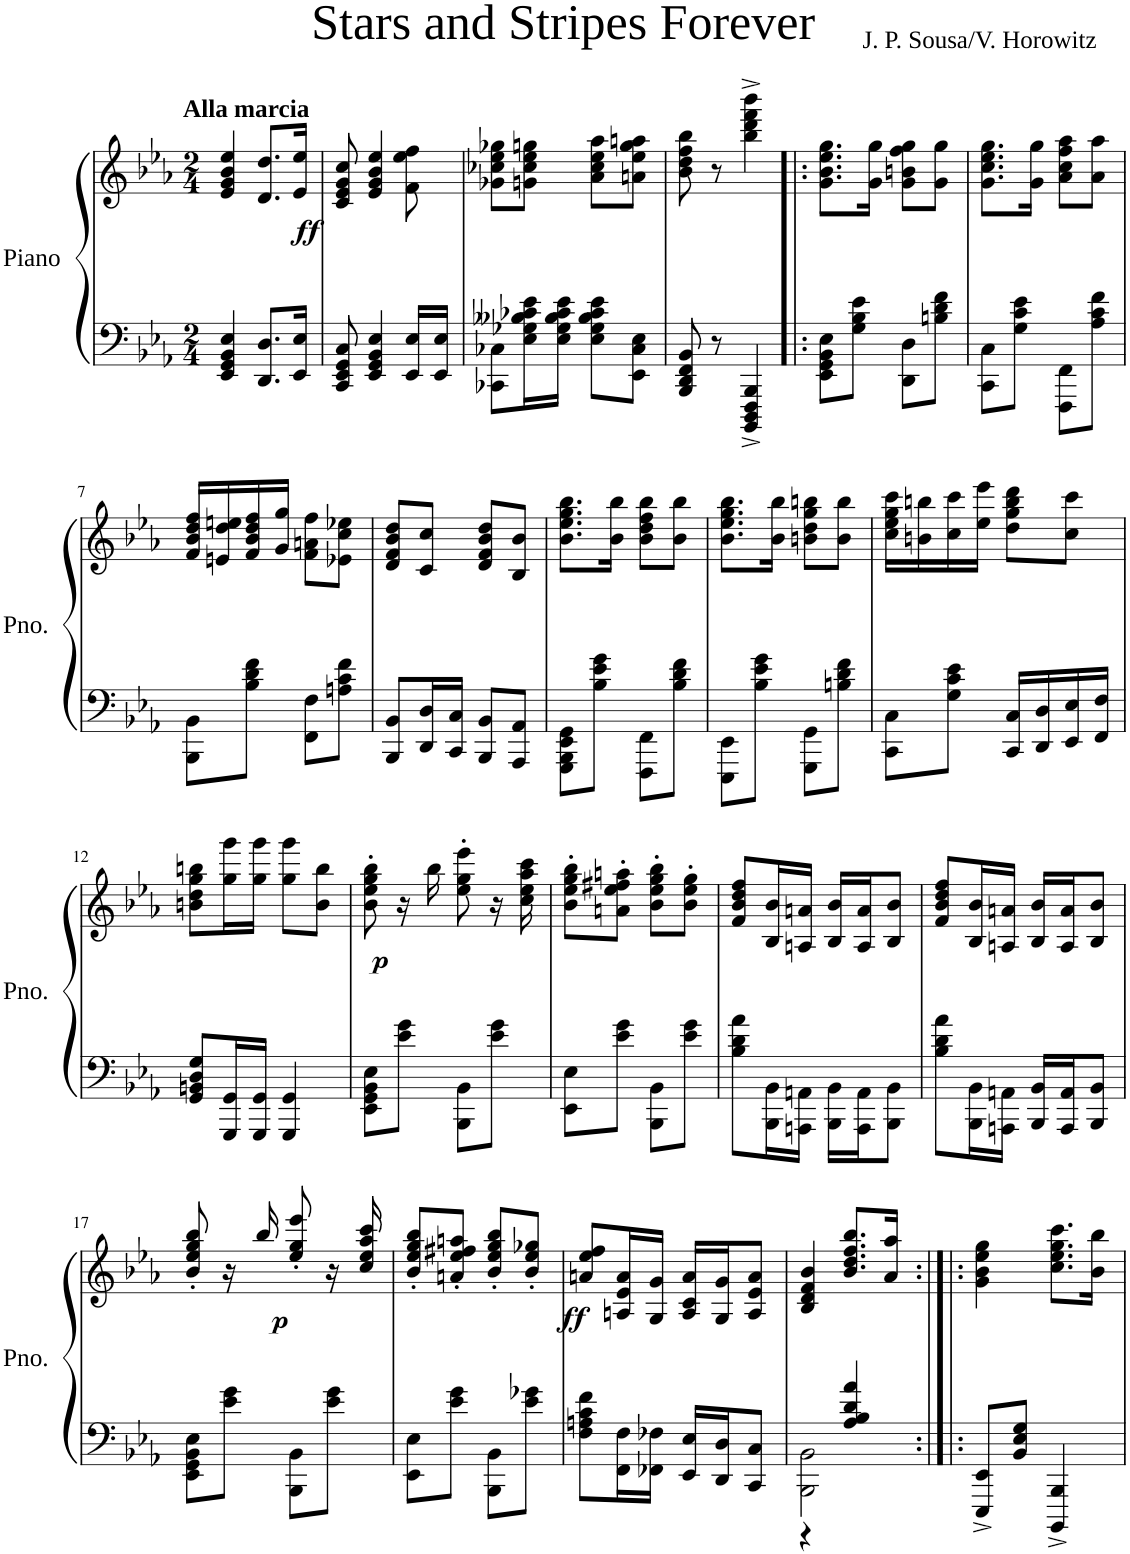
**kern	**kern	**dynam
*part1	*part1	*part1
*staff2	*staff1	*staff1/2
*I"Piano	*	*
*I'Pno.	*	*
*clefF4	*clefG2	*
*k[b-e-a-]	*k[b-e-a-]	*
*M2/4	*M2/4	*
=1	=1	=1
!	!LO:TX:a:B:t=Alla marcia	!
!	!	!LO:DY:b
4EE-/ 4GG/ 4BB-/ 4E-/	4e-/ 4g/ 4b-/ 4ee-/	ff
8.DD/ 8.D/L	8.d/ 8.dd/L	.
16EE-/ 16E-/Jk	16e-/ 16ee-/Jk	.
=2	=2	=2
8CC/ 8EE-/ 8GG/ 8C/	8c/ 8e-/ 8g/ 8cc/	.
4EE-/ 4GG/ 4BB-/ 4E-/	4e-/ 4g/ 4b-/ 4ee-/	.
16EE-/ 16E-/LL	8f\ 8ee-\ 8ff\	.
16EE-/ 16E-/JJ	.	.
=3	=3	=3
8CC-X\ 8C-X\L	8g-X\ 8cc-X\ 8ee-\ 8gg-X\L	.
16E-\ 16G-X\ 16B--X\ 16c-X\ 16e-\L	8gn\ 8cc-\ 8ee-\ 8ggn\J	.
16E-\ 16G-\ 16B--\ 16c-\ 16e-\JJ	.	.
8E-\ 8G-\ 8B--\ 8c-\ 8e-\L	8a-\ 8cc-\ 8ee-\ 8aa-\L	.
8EE-\ 8C-\ 8E-\J	8an\ 8ee-\ 8gg\ 8aan\J	.
=4	=4	=4
8BBB-/ 8DD/ 8FF/ 8BB-/	8b-\ 8dd\ 8ff\ 8bb-\	.
8r	8r	.
4BBBB-/^ 4DDD/^ 4FFF/^ 4BBB-/^	4bb-\^ 4ddd\^ 4fff\^ 4bbb-\^	.
=5!|:	=5!|:	=5!|:
8EE-\ 8GG\ 8BB-\ 8E-\L	8.g\ 8.b-\ 8.ee-\ 8.gg\L	.
8G\ 8B-\ 8e-\J	.	.
.	16g\ 16gg\Jk	.
8DD\ 8D\L	8g\ 8bn\ 8ff\ 8gg\L	.
8Bn\ 8d\ 8f\J	8g\ 8gg\J	.
=6	=6	=6
8CC\ 8C\L	8.g\ 8.cc\ 8.ee-\ 8.gg\L	.
8G\ 8c\ 8e-\J	.	.
.	16g\ 16gg\Jk	.
8FFF\ 8FF\L	8a-\ 8cc\ 8ff\ 8aa-\L	.
8A-\ 8c\ 8f\J	8a-\ 8aa-\J	.
!!LO:LB:g=z
=7	=7	=7
8BBB-\ 8BB-\L	16f/ 16b-/ 16dd/ 16ff/LL	.
.	16en/ 16dd/ 16een/	.
8B-\ 8d\ 8f\J	16f/ 16b-/ 16dd/ 16ff/	.
.	16g/ 16gg/JJ	.
8FF\ 8F\L	8f\ 8an\ 8ff\L	.
8An\ 8c\ 8f\J	8e-X\ 8cc\ 8ee-X\J	.
=8	=8	=8
8BBB-/ 8BB-/L	8d/ 8f/ 8b-/ 8dd/L	.
16DD/ 16D/L	8c/ 8cc/J	.
16CC/ 16C/JJ	.	.
8BBB-/ 8BB-/L	8d/ 8f/ 8b-/ 8dd/L	.
8AAA-/ 8AA-/J	8B-/ 8b-/J	.
=9	=9	=9
8GGG\ 8BBB-\ 8EE-\ 8GG\L	8.b-\ 8.ee-\ 8.gg\ 8.bb-\L	.
8B-\ 8e-\ 8g\J	.	.
.	16b-\ 16bb-\Jk	.
8FFF\ 8FF\L	8b-\ 8dd\ 8ff\ 8bb-\L	.
8B-\ 8d\ 8f\J	8b-\ 8bb-\J	.
=10	=10	=10
8EEE-\ 8EE-\L	8.b-\ 8.ee-\ 8.gg\ 8.bb-\L	.
8B-\ 8e-\ 8g\J	.	.
.	16b-\ 16bb-\Jk	.
8GGG\ 8GG\L	8bn\ 8dd\ 8gg\ 8bbn\L	.
8Bn\ 8d\ 8f\J	8b\ 8bb\J	.
=11	=11	=11
8CC\ 8C\L	16cc\ 16ee-\ 16gg\ 16ccc\LL	.
.	16bn\ 16bbn\	.
8G\ 8c\ 8e-\J	16cc\ 16ccc\	.
.	16ee-\ 16eee-\JJ	.
16CC/ 16C/LL	8dd\ 8gg\ 8bb\ 8ddd\L	.
16DD/ 16D/	.	.
16EE-/ 16E-/	8cc\ 8ccc\J	.
16FF/ 16F/JJ	.	.
!!LO:LB:g=z
=12	=12	=12
8GG/ 8BBn/ 8D/ 8G/L	8bn\ 8dd\ 8gg\ 8bbn\L	.
16GGG/ 16GG/L	16gg\ 16ggg\L	.
16GGG/ 16GG/JJ	16gg\ 16ggg\JJ	.
4GGG/ 4GG/	8gg\ 8ggg\L	.
.	8b\ 8bb\J	.
=13	=13	=13
!	!	!LO:DY:b
8EE-\ 8GG\ 8BB-\ 8E-\L	8b-\' 8ee-\' 8gg\' 8bb-\'	p
8e-\ 8g\J	16r	.
.	16bb-\	.
8BBB-\ 8BB-\L	8ee-\' 8gg\' 8eee-\'	.
8e-\ 8g\J	16r	.
.	16cc\ 16ee-\ 16aa-\ 16ccc\	.
=14	=14	=14
8EE-\ 8E-\L	8b-\' 8ee-\' 8gg\' 8bb-\'L	.
8e-\ 8g\J	8an\' 8ee-\' 8ff#X\' 8aan\'J	.
8BBB-\ 8BB-\L	8b-\' 8ee-\' 8gg\' 8bb-\'L	.
8e-\ 8g\J	8b-\' 8ee-\' 8gg\'J	.
=15	=15	=15
8B-\ 8d\ 8a-\L	8f/ 8b-/ 8dd/ 8ff/L	.
16BBB-\ 16BB-\L	16B-/ 16b-/L	.
16AAAn\ 16AAn\JJ	16An/ 16an/JJ	.
16BBB-\ 16BB-\LL	16B-/ 16b-/LL	.
16AAA\ 16AA\J	16A/ 16a/J	.
8BBB-\ 8BB-\J	8B-/ 8b-/J	.
=16	=16	=16
8B-\ 8d\ 8a-\L	8f/ 8b-/ 8dd/ 8ff/L	.
16BBB-\ 16BB-\L	16B-/ 16b-/L	.
16AAAn\ 16AAn\JJ	16An/ 16an/JJ	.
16BBB-/ 16BB-/LL	16B-/ 16b-/LL	.
16AAA/ 16AA/J	16A/ 16a/J	.
8BBB-/ 8BB-/J	8B-/ 8b-/J	.
!!LO:LB:g=z
=17	=17	=17
!	!	!LO:DY:b
8EE-\ 8GG\ 8BB-\ 8E-\L	8b-/' 8ee-/' 8gg/' 8bb-/'	p
8e-\ 8g\J	16r	.
.	16bb-/	.
8BBB-\ 8BB-\L	8ee-/' 8gg/' 8eee-/'	.
8e-\ 8g\J	16r	.
.	16cc/ 16ee-/ 16aa-/ 16ccc/	.
=18	=18	=18
8EE-\ 8E-\L	8b-/' 8ee-/' 8gg/' 8bb-/'L	.
8e-\ 8g\J	8an/' 8ee-/' 8ff#X/' 8aan/'J	.
8BBB-\ 8BB-\L	8b-/' 8ee-/' 8gg/' 8bb-/'L	.
8e-\ 8g-X\J	8b-/' 8ee-/' 8gg-X/'J	.
=19	=19	=19
!	!	!LO:DY:b
8F\ 8An\ 8c\ 8f\L	8an/ 8ee-/ 8ff/L	ff
16FF\ 16F\L	16An/ 16e-/ 16a/L	.
16FF-X\ 16F-X\JJ	16G/ 16g/JJ	.
16EE-/ 16E-/LL	16A/ 16c/ 16a/LL	.
16DD/ 16D/J	16G/ 16g/J	.
8CC/ 8C/J	8A/ 8e-/ 8a/J	.
=20	=20	=20
*^	*	*
2BBB-\ 2BB-\	4r	4B-/ 4d/ 4f/ 4b-/	.
.	4A-/ 4B-/ 4d/ 4a-/	8.b-/ 8.dd/ 8.ff/ 8.bb-/L	.
.	.	16a-/ 16aa-/Jk	.
*v	*v	*	*
=21:|!|:	=21:|!|:	=21:|!|:
8EEE-/^ 8EE-/^L	4g\ 4b-\ 4ee-\ 4gg\	.
8BB-/ 8E-/ 8G/J	.	.
4BBBB-/^ 4BBB-/^	8.cc\ 8.ee-\ 8.gg\ 8.ccc\L	.
.	16b-\ 16bb-\Jk	.
=	=	=
*-	*-	*-
